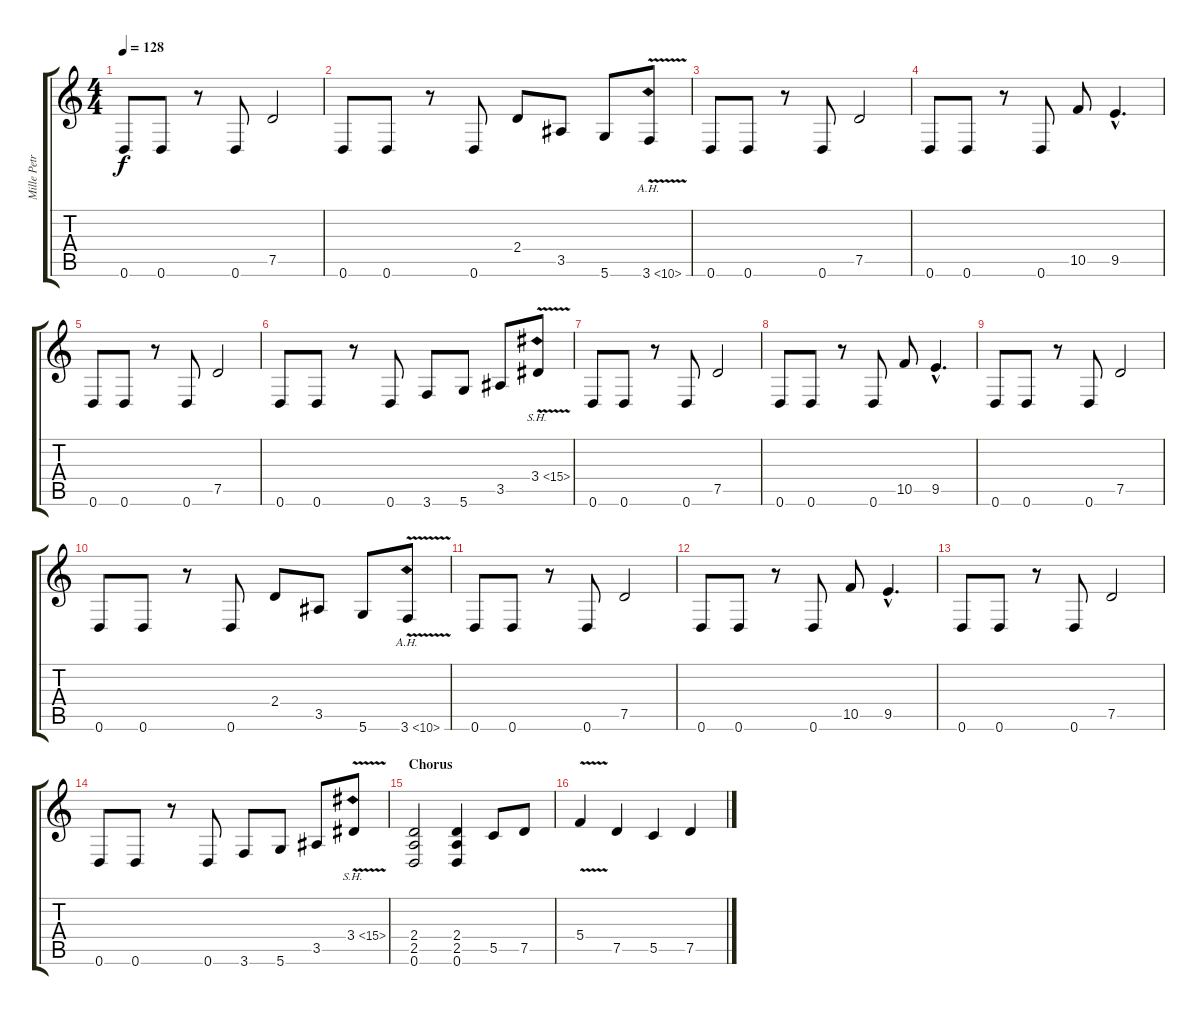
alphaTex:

\track ("Mille Petrozza [guitar]" "Mille Petr") {instrument distortionguitar}
\staff {score tabs}
\tuning (D4 A3 F3 C3 G2 D2) {hide}
\ts (4 4)
\tempo 128
\clef g2
\ks c
0.6.8{dy f} 0.6.8 r.8 0.6.8 7.5.2 |
0.6.8 0.6.8 r.8 0.6.8 2.4.8 3.5.8 5.6.8 3.6{ah 7 v}.8 |
0.6.8 0.6.8 r.8 0.6.8 7.5.2 |
0.6.8 0.6.8 r.8 0.6.8 10.5.8 9.5{hac}.4{d} |
0.6.8 0.6.8 r.8 0.6.8 7.5.2 |
0.6.8 0.6.8 r.8 0.6.8 3.6.8 5.6.8 3.5.8 3.4{sh 12 v}.8 |
0.6.8 0.6.8 r.8 0.6.8 7.5.2 |
0.6.8 0.6.8 r.8 0.6.8 10.5.8 9.5{hac}.4{d} |
0.6.8 0.6.8 r.8 0.6.8 7.5.2 |
0.6.8 0.6.8 r.8 0.6.8 2.4.8 3.5.8 5.6.8 3.6{ah 7 v}.8 |
0.6.8 0.6.8 r.8 0.6.8 7.5.2 |
0.6.8 0.6.8 r.8 0.6.8 10.5.8 9.5{hac}.4{d} |
0.6.8 0.6.8 r.8 0.6.8 7.5.2 |
0.6.8 0.6.8 r.8 0.6.8 3.6.8 5.6.8 3.5.8 3.4{sh 12 v}.8 |
\section ("" "Chorus")
(2.4 2.5 0.6).2 (2.4 2.5 0.6).4 5.5.8 7.5.8 |
5.4{v}.4 7.5.4 5.5.4 7.5.4
